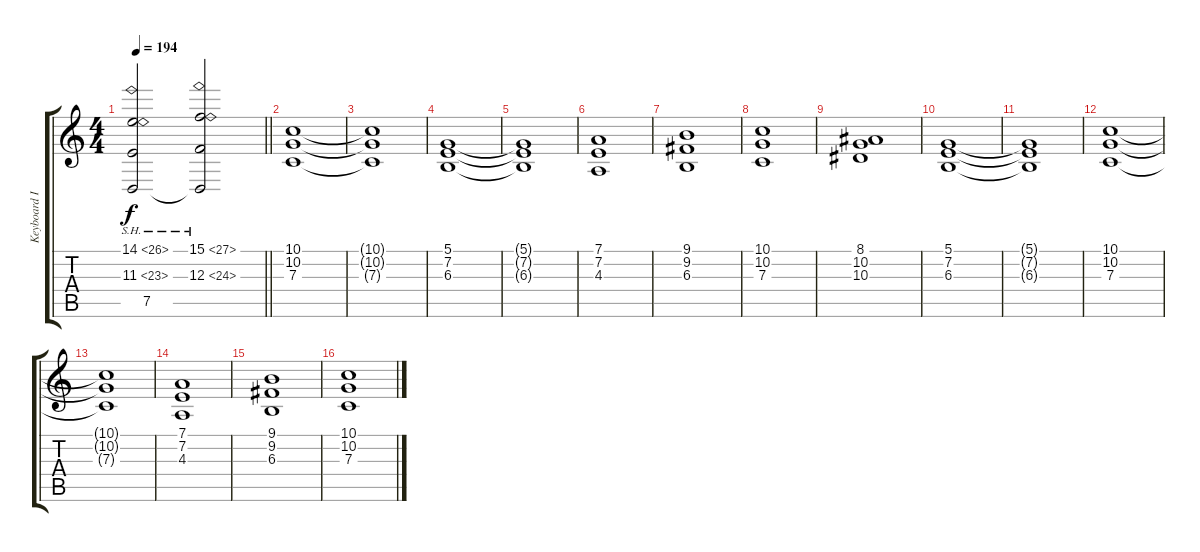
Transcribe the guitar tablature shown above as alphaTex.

\track ("Keyboard I" "Keyboard I") {instrument stringensemble1}
\staff {score tabs}
\tuning (D4 A3 F3 C3 G2 D2) {hide}
\ts (4 4)
\tempo 194
\clef g2
\barLineRight lightlight
\ks c
(14.1{sh 12} 11.3{sh 12} 7.5{t}).2{dy f} (15.1{sh 12} 12.3{sh 12} 7.5{t}).2 |
(10.1 10.2 7.3).1{volume 10 instrument stringensemble1} |
(10.1{t} 10.2{t} 7.3{t}).1 |
(5.1 7.2 6.3).1 |
(5.1{t} 7.2{t} 6.3{t}).1 |
(7.1 7.2 4.3).1 |
(9.1 9.2 6.3).1 |
(10.1 10.2 7.3).1 |
(8.1 10.2 10.3).1 |
(5.1 7.2 6.3).1 |
(5.1{t} 7.2{t} 6.3{t}).1 |
(10.1 10.2 7.3).1 |
(10.1{t} 10.2{t} 7.3{t}).1 |
(7.1 7.2 4.3).1 |
(9.1 9.2 6.3).1 |
(10.1 10.2 7.3).1
